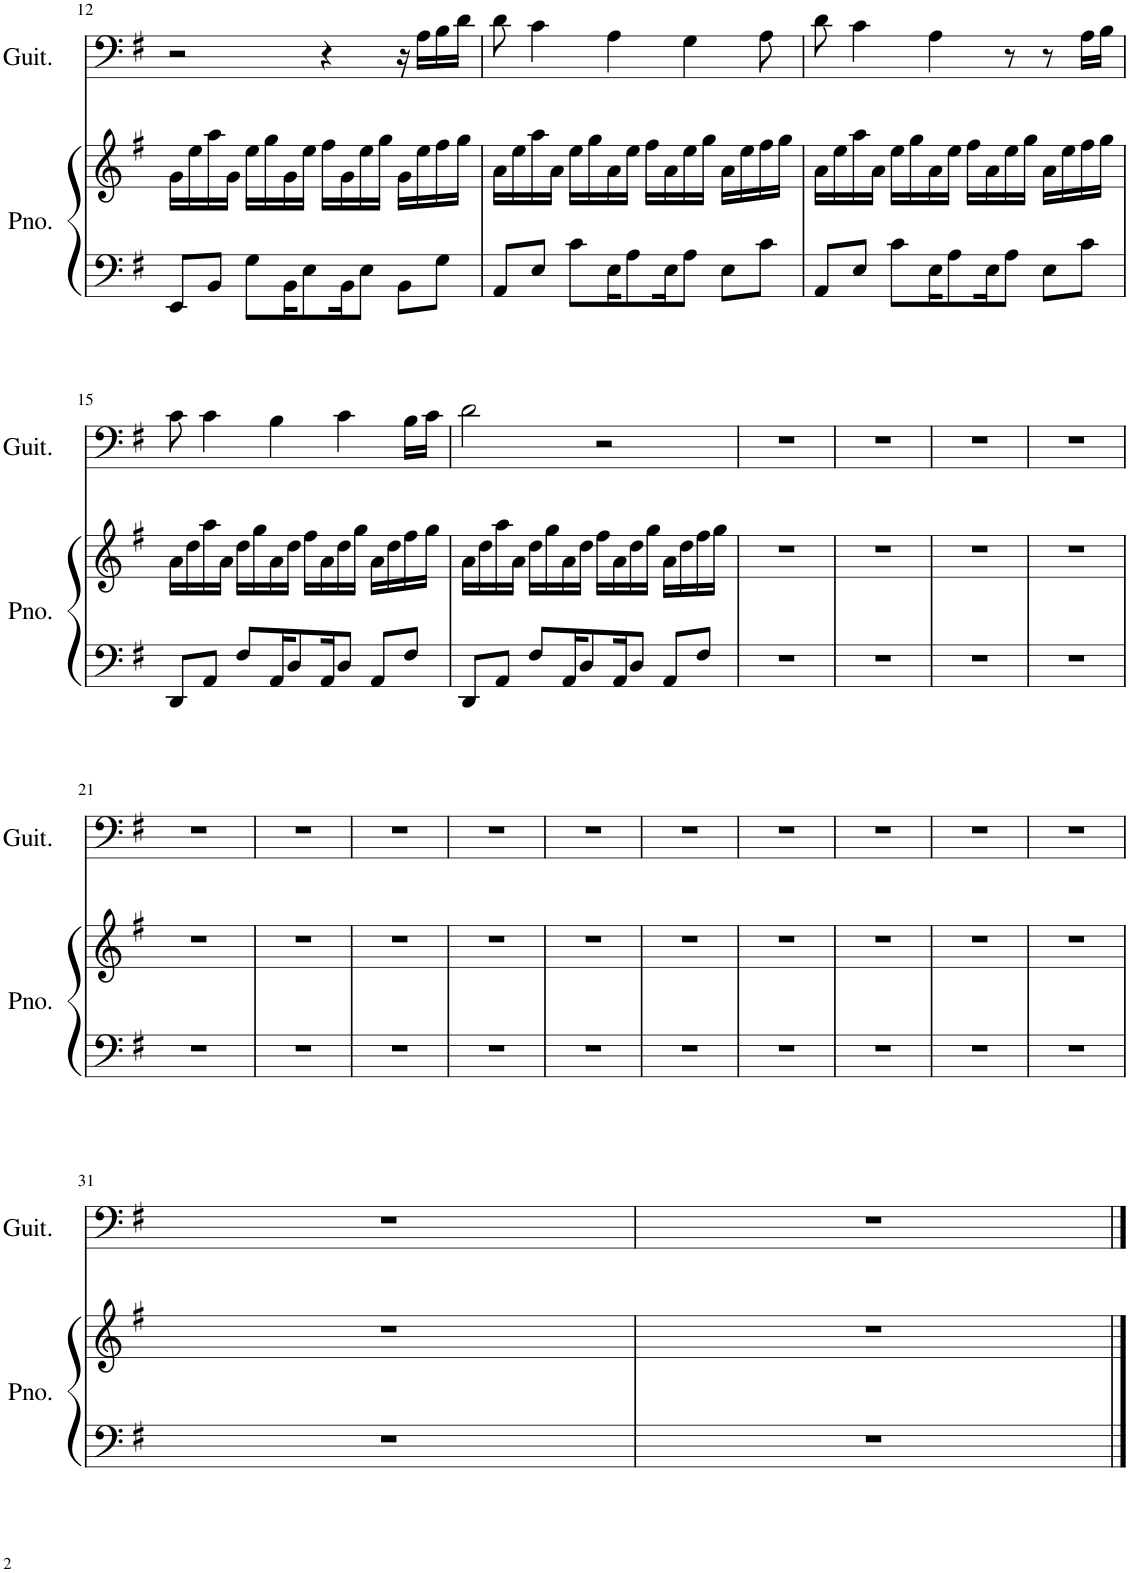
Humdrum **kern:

**kern	**kern	**kern
*part2	*part2	*part1
*staff3	*staff2	*staff1
*I"Piano	*	*I"Acoustic Guitar
*I'Pno.	*	*I'Guit.
!!LO:PB:g=z
*clefF4	*clefG2	*clefF4
*k[f#]	*k[f#]	*k[f#]
*M4/4	*M4/4	*M4/4
=12	=12	=12
8EE/L	16g\LL	2r
.	16ee\	.
8BB/J	16aa\	.
.	16g\JJ	.
8G\L	16ee\LL	.
.	16gg\	.
16BB\K	16g\	.
8E\	16ee\JJ	.
.	16ff#\LL	4r
16BB\K	16g\	.
8E\J	16ee\	.
.	16gg\JJ	.
8BB\L	16g\LL	16r
.	16ee\	16A\LL
8G\J	16ff#\	16B\
.	16gg\JJ	16d\JJ
=13	=13	=13
8AA/L	16a\LL	8d\
.	16ee\	.
8E/J	16aa\	4c\
.	16a\JJ	.
8c\L	16ee\LL	.
.	16gg\	.
16E\K	16a\	4A\
8A\	16ee\JJ	.
.	16ff#\LL	.
16E\K	16a\	.
8A\J	16ee\	4G\
.	16gg\JJ	.
8E\L	16a\LL	.
.	16ee\	.
8c\J	16ff#\	8A\
.	16gg\JJ	.
=14	=14	=14
8AA/L	16a\LL	8d\
.	16ee\	.
8E/J	16aa\	4c\
.	16a\JJ	.
8c\L	16ee\LL	.
.	16gg\	.
16E\K	16a\	4A\
8A\	16ee\JJ	.
.	16ff#\LL	.
16E\K	16a\	.
8A\J	16ee\	8r
.	16gg\JJ	.
8E\L	16a\LL	8r
.	16ee\	.
8c\J	16ff#\	16A\LL
.	16gg\JJ	16B\JJ
!!LO:LB:g=z
=15	=15	=15
8DD/L	16a\LL	8c\
.	16dd\	.
8AA/J	16aa\	4c\
.	16a\JJ	.
8F#/L	16dd\LL	.
.	16gg\	.
16AA/K	16a\	4B\
8D/	16dd\JJ	.
.	16ff#\LL	.
16AA/K	16a\	.
8D/J	16dd\	4c\
.	16gg\JJ	.
8AA/L	16a\LL	.
.	16dd\	.
8F#/J	16ff#\	16B\LL
.	16gg\JJ	16c\JJ
=16	=16	=16
8DD/L	16a\LL	2d\
.	16dd\	.
8AA/J	16aa\	.
.	16a\JJ	.
8F#/L	16dd\LL	.
.	16gg\	.
16AA/K	16a\	.
8D/	16dd\JJ	.
.	16ff#\LL	2r
16AA/K	16a\	.
8D/J	16dd\	.
.	16gg\JJ	.
8AA/L	16a\LL	.
.	16dd\	.
8F#/J	16ff#\	.
.	16gg\JJ	.
=17	=17	=17
1r	1r	1r
=18	=18	=18
1r	1r	1r
=19	=19	=19
1r	1r	1r
=20	=20	=20
1r	1r	1r
!!LO:LB:g=z
=21	=21	=21
1r	1r	1r
=22	=22	=22
1r	1r	1r
=23	=23	=23
1r	1r	1r
=24	=24	=24
1r	1r	1r
=25	=25	=25
1r	1r	1r
=26	=26	=26
1r	1r	1r
=27	=27	=27
1r	1r	1r
=28	=28	=28
1r	1r	1r
=29	=29	=29
1r	1r	1r
=30	=30	=30
1r	1r	1r
!!LO:LB:g=z
=31	=31	=31
1r	1r	1r
=32	=32	=32
1r	1r	1r
==	==	==
*-	*-	*-
